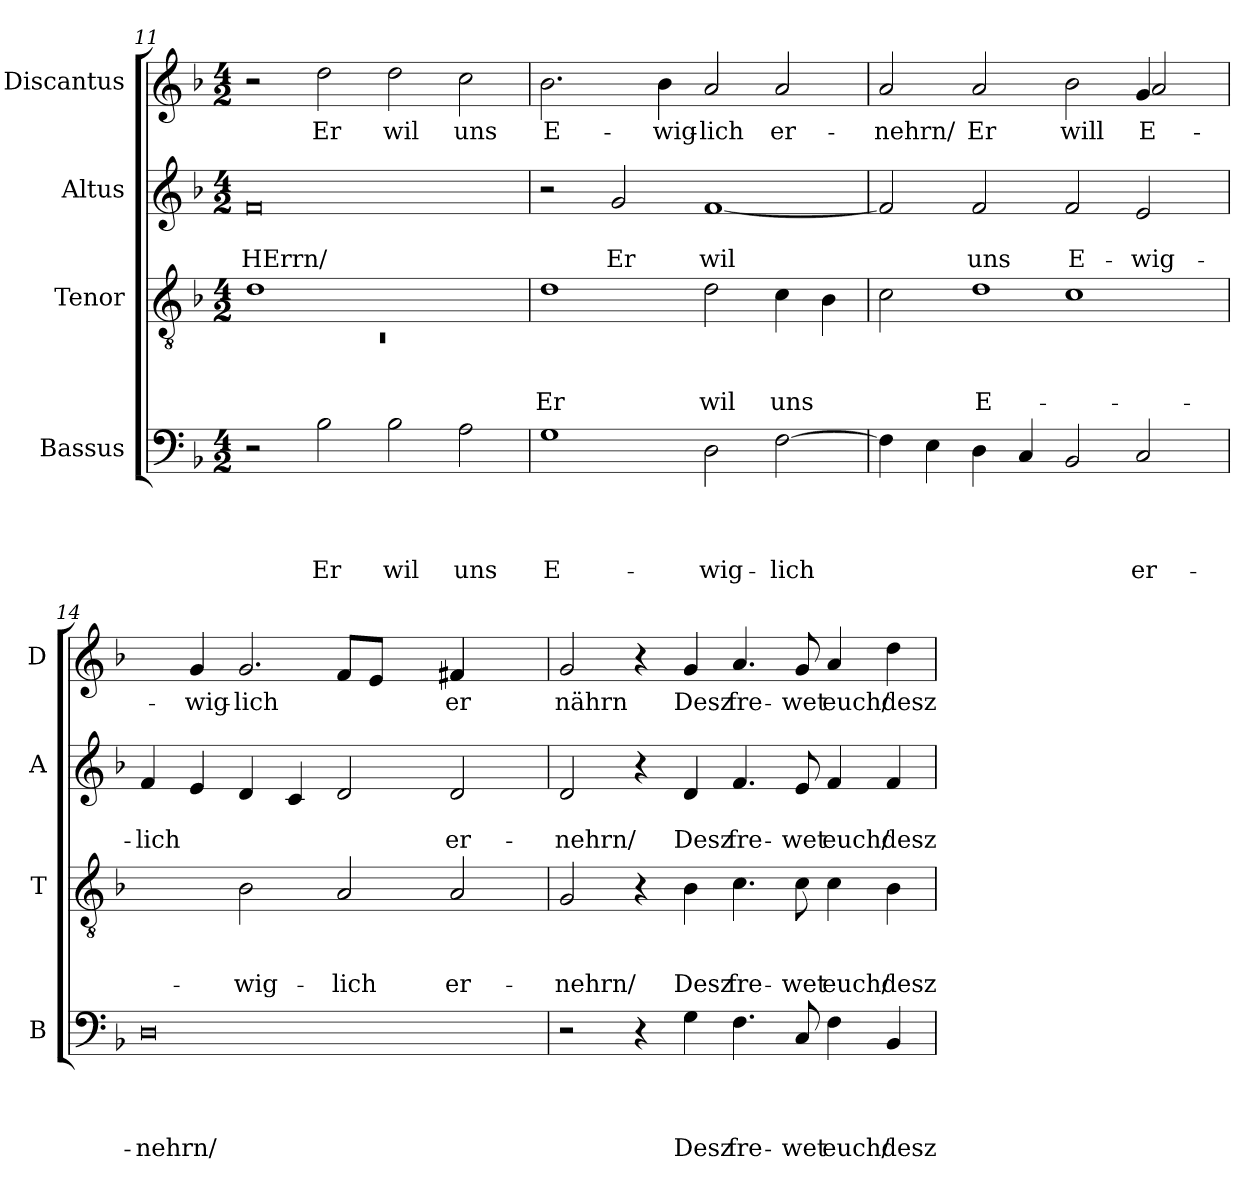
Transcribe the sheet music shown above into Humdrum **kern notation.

**kern	**text	**text	**text	**text	**kern	**text	**text	**text	**kern	**text	**text	**kern	**text
*part4	*part4	*part4	*part4	*part4	*part3	*part3	*part3	*part3	*part2	*part2	*part2	*part1	*part1
*staff4	*staff4	*staff4	*staff4	*staff4	*staff3	*staff3	*staff3	*staff3	*staff2	*staff2	*staff2	*staff1	*staff1
*I"Bassus	*	*	*	*	*I"Tenor	*	*	*	*I"Altus	*	*	*I"Discantus	*
*I'B	*	*	*	*	*I'T	*	*	*	*I'A	*	*	*I'D	*
*clefF4	*	*	*	*	*clefGv2	*	*	*	*clefG2	*	*	*clefG2	*
*k[b-]	*	*	*	*	*k[b-]	*	*	*	*k[b-]	*	*	*k[b-]	*
*F:	*	*	*	*	*F:	*	*	*	*F:	*	*	*F:	*
*M4/2	*	*	*	*	*M4/2	*	*	*	*M4/2	*	*	*M4/2	*
=11	=11	=11	=11	=11	=11	=11	=11	=11	=11	=11	=11	=11	=11
*	*	*	*	*	*^	*	*	*	*	*	*	*	*
!	!	!	!	!	!	!LO:N:vis=1	!	!	!	!	!	!LO:LY:b	!	!
2r	.	.	.	.	1d	0rC	.	.	.	0f	.	HErrn/	2r	.
!	!	!	!	!LO:LY:b	!	!	!	!	!	!	!	!	!	!LO:LY:b
2B-\	.	.	.	Er	.	.	.	.	.	.	.	.	2dd\	Er
!	!	!	!	!LO:LY:b	!	!	!	!	!	!	!	!	!	!LO:LY:b
2B-\	.	.	.	wil	1ryy	.	.	.	.	.	.	.	2dd\	wil
!	!	!	!	!LO:LY:b	!	!	!	!	!	!	!	!	!	!LO:LY:b
2A\	.	.	.	uns	.	.	.	.	.	.	.	.	2cc\	uns
*	*	*	*	*	*v	*v	*	*	*	*	*	*	*	*
=12	=12	=12	=12	=12	=12	=12	=12	=12	=12	=12	=12	=12	=12
!	!	!	!	!LO:LY:b	!	!	!	!LO:LY:b	!	!	!	!	!LO:LY:b
1G	.	.	.	E-	1d	.	.	Er	2r	.	.	2.b-\	E-
!	!	!	!	!	!	!	!	!	!	!	!LO:LY:b	!	!
.	.	.	.	.	.	.	.	.	2g/	.	Er	.	.
!	!	!	!	!	!	!	!	!	!	!	!	!	!LO:LY:b
.	.	.	.	.	.	.	.	.	.	.	.	4b-\	-wig-
!	!	!	!	!LO:LY:b	!	!	!	!LO:LY:b	!	!	!LO:LY:b	!	!LO:LY:b:rj
2D\	.	.	.	-wig-	2d\	.	.	wil	[>1f	.	wil	2a/	-lich
!	!	!	!	!LO:LY:b	!	!	!	!LO:LY:b	!	!	!	!	!LO:LY:b
[>2F\	.	.	.	-lich	4c\	.	.	uns	.	.	.	2a/	er-
.	.	.	.	.	4B-\	.	.	.	.	.	.	.	.
!!LO:PB:g=z
=13	=13	=13	=13	=13	=13	=13	=13	=13	=13	=13	=13	=13	=13
*	*	*	*	*	*^	*	*	*	*	*	*	*	*
!	!	!	!	!	!	!	!	!	!	!	!	!	!	!LO:LY:b
*	*	*	*	*	*	*	*	*	*	*	*	*	*^	*
4F\]	.	.	.	.	2c\	1ryy	.	.	.	2f/]	.	.	2a/	1.ryy	-nehrn/
4E\	.	.	.	.	.	.	.	.	.	.	.	.	.	.	.
!	!	!	!	!	!	!	!	!	!LO:LY:b	!	!	!LO:LY:b	!	!	!LO:LY:b
4D\	.	.	.	.	1d	.	.	.	E-	2f/	.	uns	2a/	.	Er
4C/	.	.	.	.	.	.	.	.	.	.	.	.	.	.	.
!	!	!	!	!	!	!	!	!	!	!	!	!LO:LY:b	!	!	!LO:LY:b
2BB-/	.	.	.	.	.	1c	.	.	.	2f/	.	E-	2b-\	.	will
!	!	!	!	!LO:LY:b	!	!	!	!	!	!	!	!LO:LY:b	!	!	!LO:LY:b
!	!	!	!	!	!	!	!	!	!	!	!	!	!	!	!LO:LY:b
2C/	.	.	.	er-	2ryy	.	.	.	.	2e/	.	-wig-	4g/	2a/	E-
.	.	.	.	.	.	.	.	.	.	.	.	.	4ryy	.	.
*	*	*	*	*	*v	*v	*	*	*	*	*	*	*v	*v	*
=14	=14	=14	=14	=14	=14	=14	=14	=14	=14	=14	=14	=14	=14
!	!	!	!	!LO:LY:b	!	!	!	!	!	!	!LO:LY:b	!	!
*	*	*	*	*	*	*	*	*	*	*	*	*^	*
*	*	*	*	*	*	*	*	*	*	*	*	*	*^	*
0D	.	.	.	-nehrn/	2ryy	.	.	.	4f/	.	-lich	4ryy	1ryy	1.ryy	.
!	!	!	!	!	!	!	!	!	!	!	!	!	!	!	!LO:LY:b
.	.	.	.	.	.	.	.	.	4e/	.	.	4g/	.	.	-wig-
!	!	!	!	!	!	!	!	!LO:LY:b	!	!	!	!	!	!	!LO:LY:b
.	.	.	.	.	2B-\	.	.	-wig-	4d/	.	.	2.g/	.	.	-lich
.	.	.	.	.	.	.	.	.	4c/	.	.	.	.	.	.
!	!	!	!	!	!	!	!	!LO:LY:b	!	!	!	!	!	!	!
.	.	.	.	.	2A/	.	.	-lich	2d/	.	.	.	8f/L	.	.
.	.	.	.	.	.	.	.	.	.	.	.	.	8e/J	.	.
.	.	.	.	.	.	.	.	.	.	.	.	4ryy	4ryy	.	.
!	!	!	!	!	!	!	!	!LO:LY:b	!	!	!LO:LY:b	!	!	!	!LO:LY:b
.	.	.	.	.	2A/	.	.	er-	2d/	.	er-	2ryy	4f#X/	4f#/	er-
.	.	.	.	.	.	.	.	.	.	.	.	.	4ryy	4ryy	.
=15	=15	=15	=15	=15	=15	=15	=15	=15	=15	=15	=15	=15	=15	=15	=15
!	!	!	!	!	!	!	!	!LO:LY:b	!	!	!LO:LY:b	!	!	!	!LO:LY:b
*	*	*	*	*	*	*	*	*	*	*	*	*v	*v	*v	*
2r	.	.	.	.	2G/	.	.	-nehrn/	2d/	.	-nehrn/	2g/	-nährn
4r	.	.	.	.	4r	.	.	.	4r	.	.	4r	.
!	!	!	!	!LO:LY:b	!	!	!	!LO:LY:b	!	!	!LO:LY:b	!	!LO:LY:b
4G\	.	.	.	Desz	4B-\	.	.	Desz	4d/	.	Desz	4g/	Desz
!	!	!	!	!LO:LY:b	!	!	!	!LO:LY:b	!	!	!LO:LY:b	!	!LO:LY:b
4.F\	.	.	.	fre-	4.c\	.	.	fre-	4.f/	.	fre-	4.a/	fre-
!	!	!	!	!LO:LY:b:rj	!	!	!	!LO:LY:b:rj	!	!	!LO:LY:b:rj	!	!LO:LY:b:rj
8C/	.	.	.	-wet	8c\	.	.	-wet	8e/	.	-wet	8g/	-wet
!	!	!	!	!LO:LY:b	!	!	!	!LO:LY:b	!	!	!LO:LY:b	!	!LO:LY:b
4F\	.	.	.	euch/	4c\	.	.	euch/	4f/	.	euch/	4a/	euch/
!	!	!	!	!LO:LY:b	!	!	!	!LO:LY:b	!	!	!LO:LY:b	!	!LO:LY:b
4BB-/	.	.	.	desz	4B-\	.	.	desz	4f/	.	desz	4dd\	desz
=	=	=	=	=	=	=	=	=	=	=	=	=	=
*-	*-	*-	*-	*-	*-	*-	*-	*-	*-	*-	*-	*-	*-
